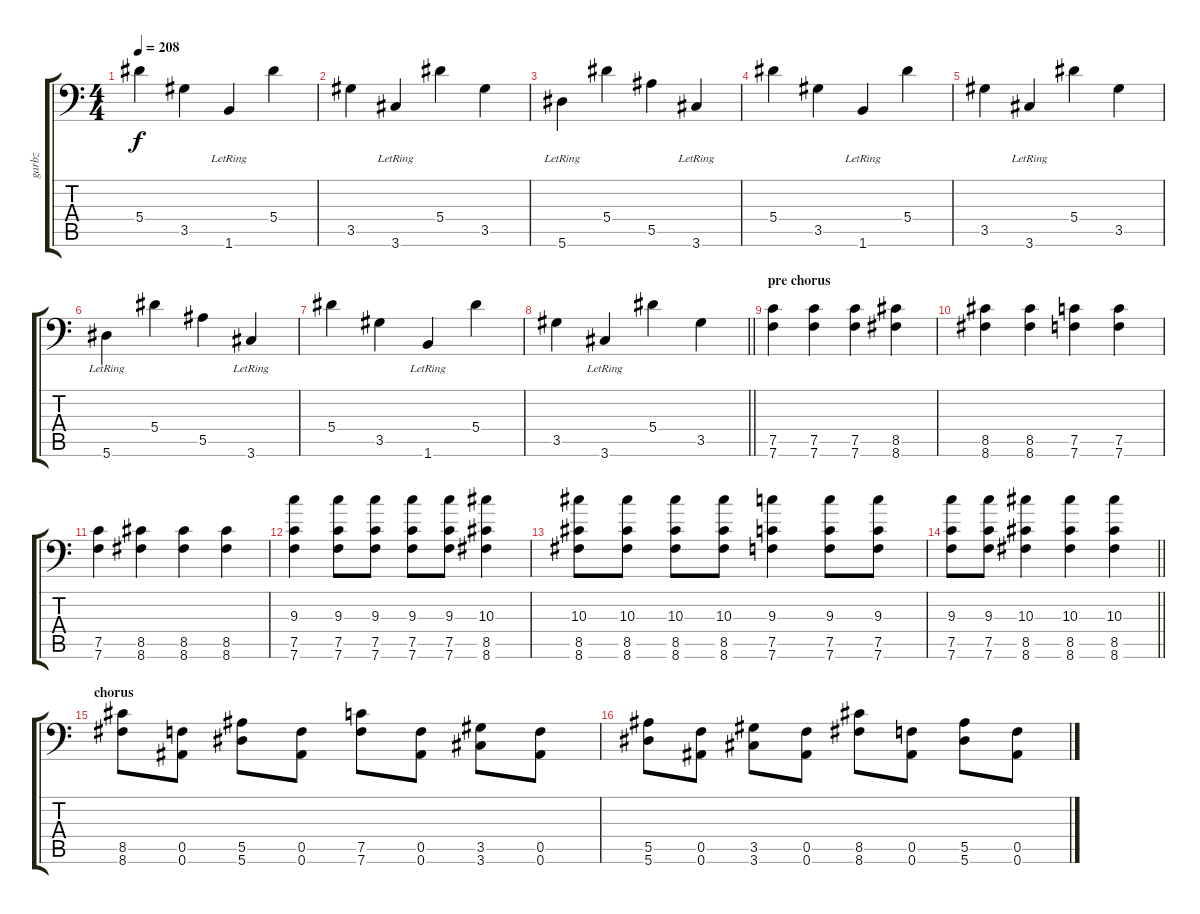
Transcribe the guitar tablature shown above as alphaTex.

\track ("garbz" "garbz") {instrument overdrivenguitar}
\staff {score tabs}
\tuning (C4 G3 Eb3 Bb2 F2 Bb1) {hide}
\ts (4 4)
\tempo 208
\clef f4
\ks c
5.4.4{dy f} 3.5.4 1.6{lr}.4 5.4.4 |
3.5.4 3.6{lr}.4 5.4.4 3.5.4 |
5.6{lr}.4 5.4.4 5.5.4 3.6{lr}.4 |
5.4.4 3.5.4 1.6{lr}.4 5.4.4 |
3.5.4 3.6{lr}.4 5.4.4 3.5.4 |
5.6{lr}.4 5.4.4 5.5.4 3.6{lr}.4 |
5.4.4 3.5.4 1.6{lr}.4 5.4.4 |
\barLineRight lightlight
3.5.4 3.6{lr}.4 5.4.4 3.5.4 |
\section ("" "pre chorus")
(7.5 7.6).4 (7.5 7.6).4 (7.5 7.6).4 (8.5 8.6).4 |
(8.5 8.6).4 (8.5 8.6).4 (7.5 7.6).4 (7.5 7.6).4 |
(7.5 7.6).4 (8.5 8.6).4 (8.5 8.6).4 (8.5 8.6).4 |
(9.3 7.5 7.6).4 (9.3 7.5 7.6).8 (9.3 7.5 7.6).8 (9.3 7.5 7.6).8 (9.3 7.5 7.6).8 (10.3 8.5 8.6).4 |
(10.3 8.5 8.6).8 (10.3 8.5 8.6).8 (10.3 8.5 8.6).8 (10.3 8.5 8.6).8 (9.3 7.5 7.6).4 (9.3 7.5 7.6).8 (9.3 7.5 7.6).8 |
\barLineRight lightlight
(9.3 7.5 7.6).8 (9.3 7.5 7.6).8 (10.3 8.5 8.6).4 (10.3 8.5 8.6).4 (10.3 8.5 8.6).4 |
\section ("" "chorus")
(8.5 8.6).8 (0.5 0.6).8 (5.5 5.6).8 (0.5 0.6).8 (7.5 7.6).8 (0.5 0.6).8 (3.5 3.6).8 (0.5 0.6).8 |
(5.5 5.6).8 (0.5 0.6).8 (3.5 3.6).8 (0.5 0.6).8 (8.5 8.6).8 (0.5 0.6).8 (5.5 5.6).8 (0.5 0.6).8
